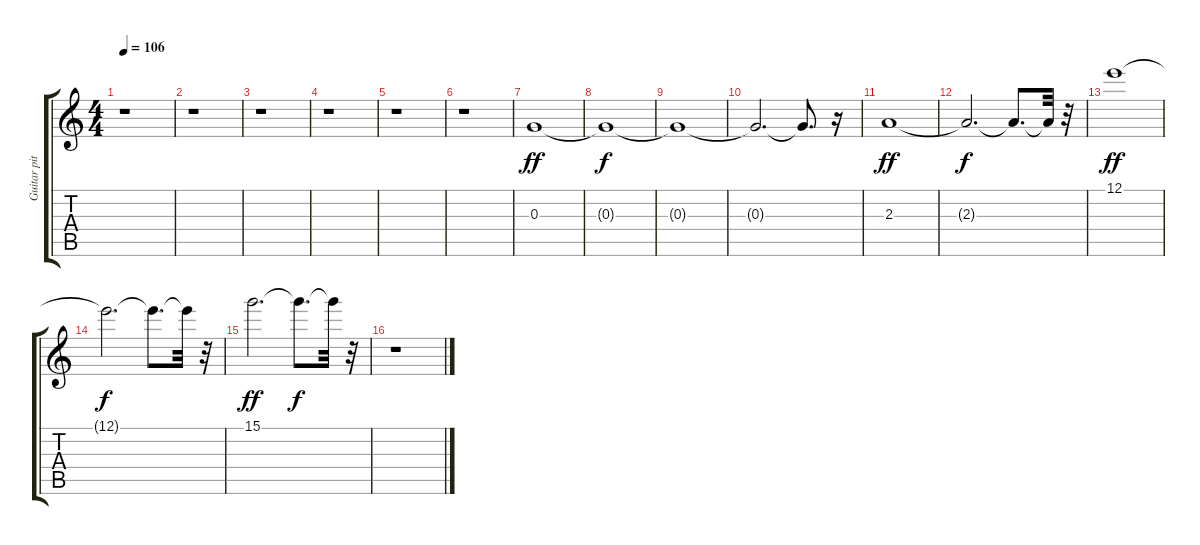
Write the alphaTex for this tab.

\track ("Guitar pitch" "Guitar pit") {instrument overdrivenguitar}
\staff {score tabs}
\tuning (E4 B3 G3 D3 A2 E2) {hide}
\ts (4 4)
\tempo 106
\clef g2
\ks c
r.1{dy f} |
r.1 |
r.1 |
r.1 |
r.1 |
r.1 |
0.3.1{dy ff volume 5} |
0.3{t}.1{dy f} |
0.3{t}.1 |
0.3{t}.2{d} 0.3{t}.8{d} r.16 |
2.3.1{dy ff volume 10} |
2.3{t}.2{d dy f} 2.3{t}.8{d} 2.3{t}.32 r.32 |
12.1.1{dy ff volume 7} |
12.1{t}.2{d dy f} 12.1{t}.8{d} 12.1{t}.32 r.32 |
15.1.2{d dy ff volume 12} 15.1{t}.8{d dy f} 15.1{t}.32 r.32 |
r.1
